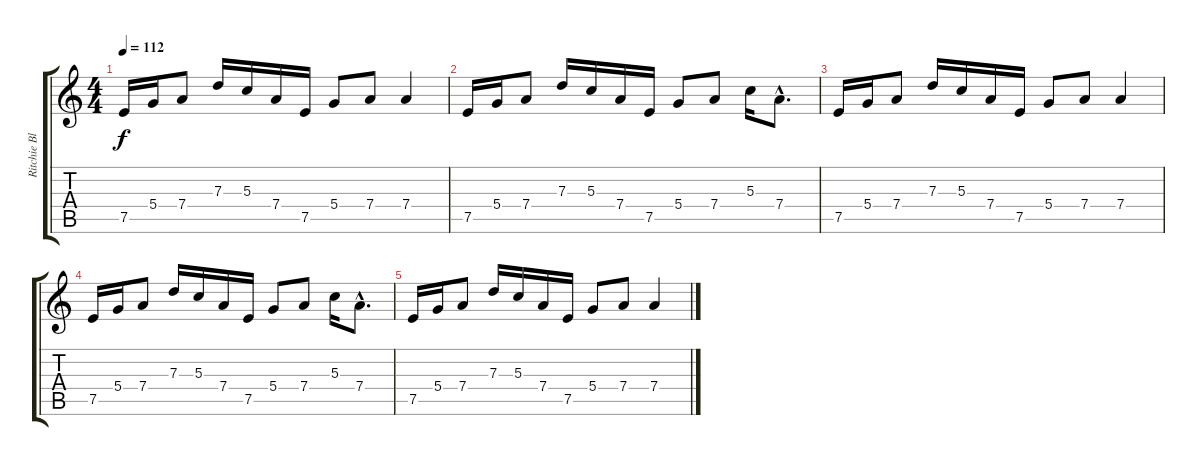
\track ("Ritchie Blackmore" "Ritchie Bl") {instrument distortionguitar}
\staff {score tabs}
\tuning (E4 B3 G3 D3 A2 E2) {hide}
\ts (4 4)
\tempo 112
\clef g2
\ks c
7.5.16{dy f} 5.4.16 7.4.8 7.3.16 5.3.16 7.4.16 7.5.16 5.4.8 7.4.8 7.4.4 |
7.5.16{volume 0} 5.4.16 7.4.8 7.3.16 5.3.16 7.4.16 7.5.16 5.4.8 7.4.8 5.3.16 7.4{hac}.8{d} |
7.5.16 5.4.16 7.4.8 7.3.16 5.3.16 7.4.16 7.5.16 5.4.8 7.4.8 7.4.4 |
7.5.16 5.4.16 7.4.8 7.3.16 5.3.16 7.4.16 7.5.16 5.4.8 7.4.8 5.3.16 7.4{hac}.8{d} |
7.5.16 5.4.16 7.4.8 7.3.16 5.3.16 7.4.16 7.5.16 5.4.8 7.4.8 7.4.4
